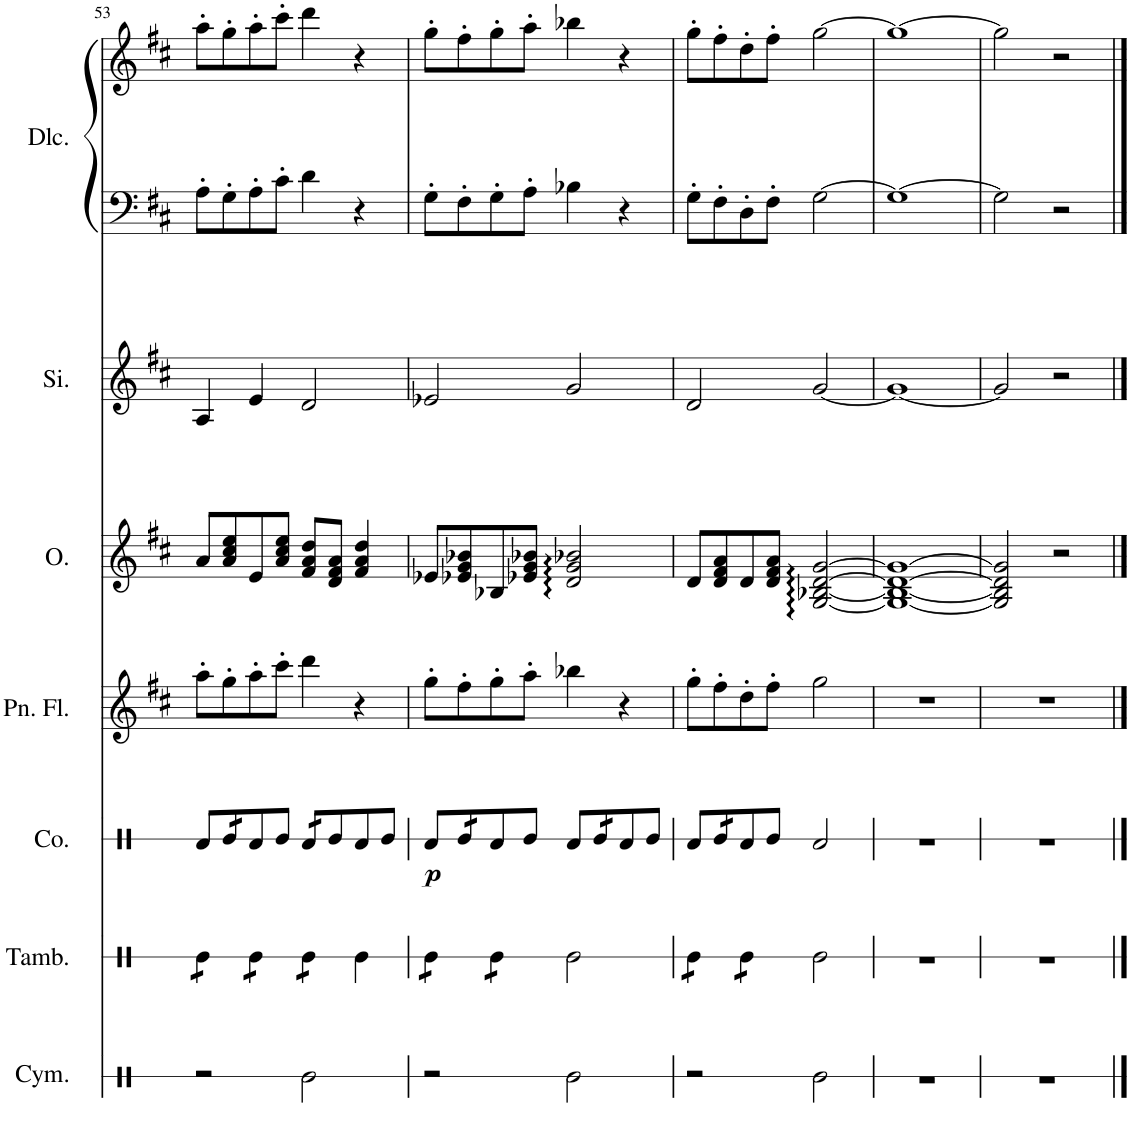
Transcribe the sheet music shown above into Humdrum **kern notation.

**kern	**kern	**kern	**dynam	**kern	**kern	**kern	**kern	**kern
*part7	*part6	*part5	*part5	*part4	*part3	*part2	*part1	*part1
*staff8	*staff7	*staff6	*staff6	*staff5	*staff4	*staff3	*staff2	*staff1
*I"Cymbals	*I"Tambourine	*I"Congas	*	*I"Pan Flute	*I"Oud	*I"Sitar	*I"Dulcimer	*
*I'Cym.	*I'Tamb.	*I'Co.	*	*I'Pn. Fl.	*I'O.	*I'Si.	*I'Dlc.	*
!!LO:PB:g=z
*clefX	*clefX	*clefX	*	*clefG2	*clefG2	*clefG2	*clefF4	*clefG2
*	*	*	*	*	*Trd7c12	*	*	*
*k[]	*k[]	*k[]	*	*k[f#c#]	*k[f#c#]	*k[f#c#]	*k[f#c#]	*k[f#c#]
*M4/4	*M4/4	*M4/4	*	*M4/4	*M4/4	*M4/4	*M4/4	*M4/4
=53	=53	=53	=53	=53	=53	=53	=53	=53
*	*tremolo	*	*	*	*	*	*	*
2r	8Re\L	8Rd/L	.	8aa'\L	8a/L	4A/	8A'\L	8aa'\L
*	*	*tremolo	*	*	*	*	*	*
.	8Re\J	16Re/	.	8gg'\	8a/ 8cc#/ 8ee/	.	8G'\	8gg'\
.	.	16Re/	.	.	.	.	.	.
*	*	*Xtremolo	*	*	*	*	*	*
.	8Re\L	8Rd/	.	8aa'\	8e/	4e/	8A'\	8aa'\
.	8Re\J	8Re/J	.	8ccc#'\J	8a/ 8cc#/ 8ee/J	.	8c#'\J	8ccc#'\J
*	*	*tremolo	*	*	*	*	*	*
2Re\	8Re\L	16Rd/LL	.	4ddd\	8f#/ 8a/ 8dd/L	2d/	4d\	4ddd\
.	.	16Rd/	.	.	.	.	.	.
*	*	*Xtremolo	*	*	*	*	*	*
.	8Re\J	8Re/	.	.	8d/ 8f#/ 8a/J	.	.	.
*	*Xtremolo	*	*	*	*	*	*	*
.	4Re\	8Rd/	.	4r	4f#/ 4a/ 4dd/	.	4r	4r
.	.	8Re/J	.	.	.	.	.	.
=54	=54	=54	=54	=54	=54	=54	=54	=54
!	!	!	!LO:DY:b	!	!	!	!	!
*	*tremolo	*	*	*	*	*	*	*
2r	8Re\L	8Rd/L	p	8gg'\L	8e-X/L	2e-X/	8G'\L	8gg'\L
*	*	*tremolo	*	*	*	*	*	*
.	8Re\J	16Re/	.	8ff#'\	8e-X/ 8g/ 8b-X/	.	8F#'\	8ff#'\
.	.	16Re/	.	.	.	.	.	.
*	*	*Xtremolo	*	*	*	*	*	*
.	8Re\L	8Rd/	.	8gg'\	8B-X/	.	8G'\	8gg'\
.	8Re\J	8Re/J	.	8aa'\J	8e-X/ 8g/ 8b-X/J	.	8A'\J	8aa'\J
*	*Xtremolo	*	*	*	*	*	*	*
2Re\	2Re\	8Rd/L	.	4bb-X\	2d/ 2g/ 2b-X/	2g/	4B-X\	4bb-X\
*	*	*tremolo	*	*	*	*	*	*
.	.	16Re/	.	.	.	.	.	.
.	.	16Re/	.	.	.	.	.	.
*	*	*Xtremolo	*	*	*	*	*	*
.	.	8Rd/	.	4r	.	.	4r	4r
.	.	8Re/J	.	.	.	.	.	.
=55	=55	=55	=55	=55	=55	=55	=55	=55
*	*tremolo	*	*	*	*	*	*	*
2r	8Re\L	8Rd/L	.	8gg'\L	8d/L	2d/	8G'\L	8gg'\L
*	*	*tremolo	*	*	*	*	*	*
.	8Re\J	16Re/	.	8ff#'\	8d/ 8f#/ 8a/	.	8F#'\	8ff#'\
.	.	16Re/	.	.	.	.	.	.
*	*	*Xtremolo	*	*	*	*	*	*
.	8Re\L	8Rd/	.	8dd'\	8d/	.	8D'\	8dd'\
.	8Re\J	8Re/J	.	8ff#'\J	8d/ 8f#/ 8a/J	.	8F#'\J	8ff#'\J
*	*Xtremolo	*	*	*	*	*	*	*
2Re\	2Re\	2Rd/	.	2gg\	[2G/ [2B-X/ [2d/ [2g/	[2g/	[2G\	[2gg\
=56	=56	=56	=56	=56	=56	=56	=56	=56
1r	1r	1r	.	1r	1G_ 1B-_ 1d_ 1g_	1g_	1G_	1gg_
=57	=57	=57	=57	=57	=57	=57	=57	=57
1r	1r	1r	.	1r	2G/] 2B-/] 2d/] 2g/]	2g/]	2G\]	2gg\]
.	.	.	.	.	2r	2r	2r	2r
==	==	==	==	==	==	==	==	==
*-	*-	*-	*-	*-	*-	*-	*-	*-
